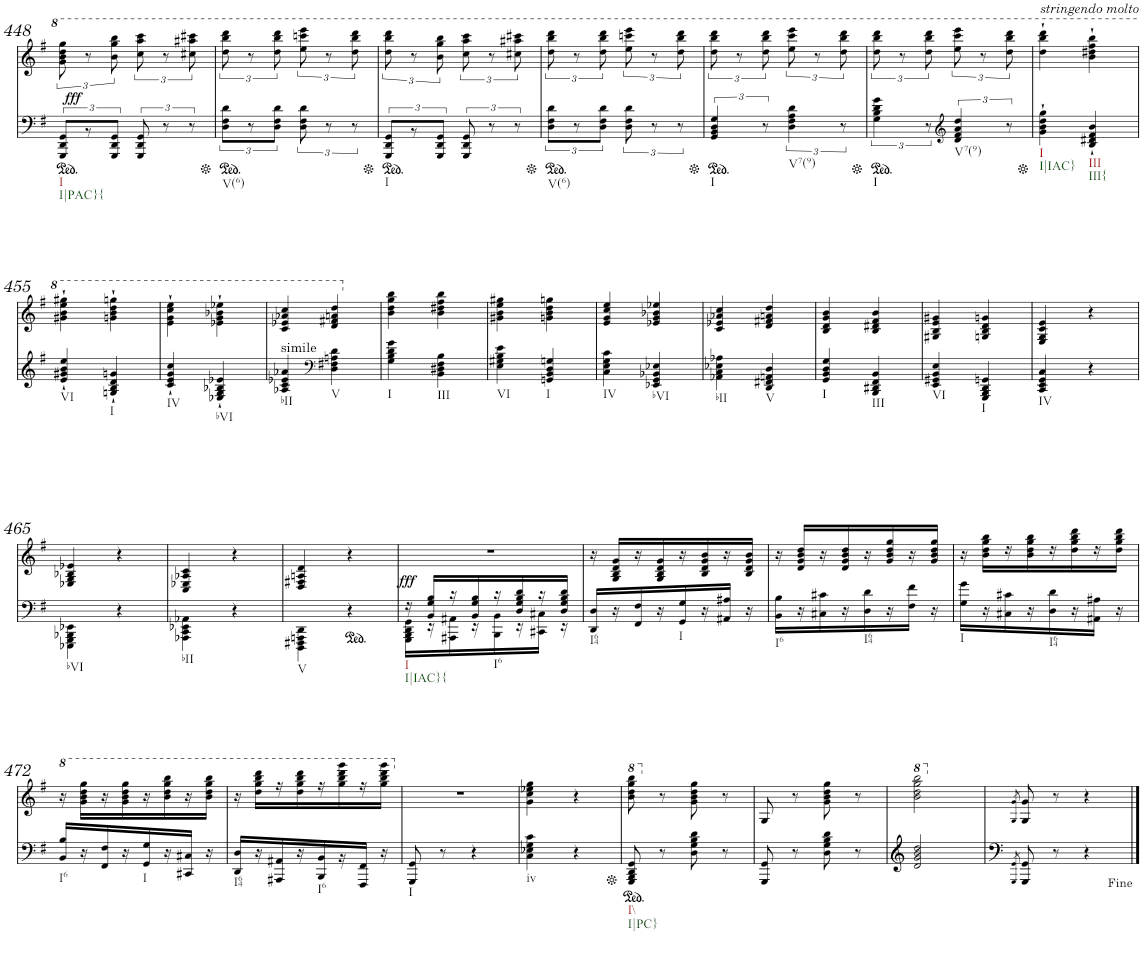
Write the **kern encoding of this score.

**kern	**kern	**dynam
*part1	*part1	*part1
*staff2	*staff1	*staff1/2
*I"Piano	*	*
*I'Pno.	*	*
!!LO:PB:g=z
*clefG2	*clefG2	*
*k[f#]	*k[f#]	*
*M2/4	*M2/4	*
=448	=448	=448
*	*^	*
!LO:TX:b:t=I	!	!	!
!LO:TX:b:t=I|PAC}{	!	!	!
!	!	!	!LO:DY:b
12GGG/ 12DD/ 12GG/L	12gg\ 12bb\ 12ddd\ 12ggg\	2ryy	fff
12r	12r	.	.
12GGG/ 12DD/ 12GG/J	12bb\ 12ggg\ 12bbb\	.	.
12GGG/ 12DD/ 12GG/	12ccc\ 12aaa\ 12cccc\	.	.
12r	12r	.	.
12r	12ccc#X\ 12aaa#X\ 12cccc#X\	.	.
=449	=449	=449	=449
!LO:TX:b:t=V(6)	!	!	!
12D\ 12F#\ 12d\L	12ddd\ 12bbb\ 12dddd\	2ryy	.
12r	12r	.	.
12D\ 12F#\ 12d\J	12ddd\ 12bbb\ 12dddd\	.	.
12D\ 12F#\ 12d\	12eee\ 12ccccn\ 12eeee\	.	.
12r	12r	.	.
12r	12ddd\ 12bbb\ 12dddd\	.	.
=450	=450	=450	=450
!LO:TX:b:t=I	!	!	!
12GGG/ 12DD/ 12GG/L	12ddd\ 12bbb\ 12dddd\	2ryy	.
12r	12r	.	.
12GGG/ 12DD/ 12GG/J	12bb\ 12ggg\ 12bbb\	.	.
12GGG/ 12DD/ 12GG/	12ccc\ 12aaa\ 12cccc\	.	.
12r	12r	.	.
12r	12ccc#X\ 12aaa#X\ 12cccc#X\	.	.
=451	=451	=451	=451
!LO:TX:b:t=V(6)	!	!	!
12D\ 12F#\ 12d\L	12ddd\ 12bbb\ 12dddd\	2ryy	.
12r	12r	.	.
12D\ 12F#\ 12d\J	12ddd\ 12bbb\ 12dddd\	.	.
12D\ 12F#\ 12d\	12eee\ 12ccccn\ 12eeee\	.	.
12r	12r	.	.
12r	12ddd\ 12bbb\ 12dddd\	.	.
=452	=452	=452	=452
!LO:TX:b:t=I	!	!	!
6GG/ 6BB/ 6D/ 6G/	12ddd\ 12bbb\ 12dddd\	2ryy	.
.	12r	.	.
12r	12ddd\ 12bbb\ 12dddd\	.	.
!LO:TX:b:t=V7(9)	!	!	!
6D\ 6F#\ 6A\ 6d\	12eee\ 12cccc\ 12eeee\	.	.
.	12r	.	.
12r	12ddd\ 12bbb\ 12dddd\	.	.
=453	=453	=453	=453
!LO:TX:b:t=I	!	!	!
6G\ 6B\ 6d\ 6g\	12ddd\ 12bbb\ 12dddd\	2ryy	.
.	12r	.	.
12r	12ddd\ 12bbb\ 12dddd\	.	.
*clefG2	*	*	*
!LO:TX:b:t=V7(9)	!	!	!
6d/ 6f#/ 6a/ 6dd/	12eee\ 12cccc\ 12eeee\	.	.
.	12r	.	.
12r	12ddd\ 12bbb\ 12dddd\	.	.
=454	=454	=454	=454
!	!LO:TX:a:i:t=stringendo molto	!	!
!LO:TX:b:t=I	!	!	!
!LO:TX:b:t=I|IAC}	!	!	!
4g\` 4b\` 4dd\` 4gg\`	4ddd\` 4bbb\` 4dddd\`	2ryy	.
!LO:TX:b:t=III	!	!	!
!LO:TX:b:t=III{	!	!	!
4B/` 4d#X/` 4f#/` 4b/`	4bb\` 4ddd#X\` 4fff#\` 4bbb\`	.	.
!!LO:LB:g=z	!!
=455	=455	=455	=455
!LO:TX:b:t=VI	!	!	!
4e/` 4g#X/` 4b/` 4ee/`	4gg#X\` 4bb\` 4eee\` 4ggg#X\`	2ryy	.
!LO:TX:b:t=I	!	!	!
4Gn/` 4B/` 4d/` 4gn/`	4ggn\` 4bb\` 4ddd\` 4gggn\`	.	.
=456	=456	=456	=456
!LO:TX:b:t=IV	!	!	!
4c/` 4e/` 4g/` 4cc/`	4ee\`> 4gg\`> 4ccc\`> 4eee\`>	2ryy	.
!LO:TX:b:t=bVI	!	!	!
4E-X/` 4G/` 4B-X/` 4e-X/`	4ee-X\`> 4gg\`> 4bb-X\`> 4eee-X\`>	.	.
=457	=457	=457	=457
!	!LO:TX:b:t=simile	!	!
!LO:TX:b:t=bII	!	!	!
4A-X/ 4c/ 4e-X/ 4a-X/	4cc/ 4ee-X/ 4aa-X/ 4ccc/	2ryy	.
*clefF4	*	*	*
!LO:TX:b:t=V	!	!	!
4D\ 4F#X\ 4An\ 4d\	4dd/ 4ff#X/ 4aan/ 4ddd/	.	.
=458	=458	=458	=458
!LO:TX:b:t=I	!	!	!
4G\ 4B\ 4d\ 4g\	4b\ 4dd\ 4gg\ 4bb\	2ryy	.
!LO:TX:b:t=III	!	!	!
4BB\ 4D#X\ 4F#\ 4B\	4b\ 4dd#X\ 4ff#\ 4bb\	.	.
=459	=459	=459	=459
!LO:TX:b:t=VI	!	!	!
4E\ 4G#X\ 4B\ 4e\	4g#X\ 4b\ 4ee\ 4gg#X\	2ryy	.
!LO:TX:b:t=I	!	!	!
4GGn/ 4BB/ 4D/ 4Gn/	4gn\ 4b\ 4dd\ 4ggn\	.	.
=460	=460	=460	=460
!LO:TX:b:t=IV	!	!	!
4C\ 4E\ 4G\ 4c\	4e/ 4g/ 4cc/ 4ee/	2ryy	.
!LO:TX:b:t=bVI	!	!	!
4EE-X/ 4GG/ 4BB-X/ 4E-X/	4e-X/ 4g/ 4b-X/ 4ee-X/	.	.
=461	=461	=461	=461
!LO:TX:b:t=bII	!	!	!
4AA-X\ 4C\ 4E-X\ 4A-X\	4c/ 4e-X/ 4a-X/ 4cc/	2ryy	.
!LO:TX:b:t=V	!	!	!
4DD/ 4FF#X/ 4AAn/ 4D/	4d/ 4f#X/ 4an/ 4dd/	.	.
=462	=462	=462	=462
!LO:TX:b:t=I	!	!	!
4GG/ 4BB/ 4D/ 4G/	4B/ 4d/ 4g/ 4b/	2ryy	.
!LO:TX:b:t=III	!	!	!
4BBB/ 4DD#X/ 4FF#/ 4BB/	4B/ 4d#X/ 4f#/ 4b/	.	.
=463	=463	=463	=463
!LO:TX:b:t=VI	!	!	!
4EE/ 4GG#X/ 4BB/ 4E/	4G#X/ 4B/ 4e/ 4g#X/	2ryy	.
!LO:TX:b:t=I	!	!	!
4GGG/ 4BBB/ 4DD/ 4GGn/	4Gn/ 4B/ 4d/ 4gn/	.	.
=464	=464	=464	=464
!LO:TX:b:t=IV	!	!	!
4CC/ 4EE/ 4GG/ 4C/	4E/ 4G/ 4c/ 4e/	2ryy	.
4r	4r	.	.
!!LO:LB:g=z	!!
=465	=465	=465	=465
!LO:TX:b:t=bVI	!	!	!
4EEE-X\ 4GGG\ 4BBB-X\ 4EE-X\	4E-X/ 4G/ 4B-X/ 4e-X/	2ryy	.
4r	4r	.	.
=466	=466	=466	=466
!LO:TX:b:t=bII	!	!	!
4AAA-X\ 4CC\ 4EE-X\ 4AA-X\	4C/ 4E-X/ 4A-X/ 4c/	2ryy	.
4r	4r	.	.
=467	=467	=467	=467
!LO:TX:b:t=V	!	!	!
4DDD\ 4FFF#X\ 4AAAn\ 4DD\	4D/ 4F#X/ 4An/ 4d/	2ryy	.
4r	4r	.	.
=468	=468	=468	=468
*^	*	*	*
!LO:TX:b:t=I	!	!	!	!
!LO:TX:b:t=I|IAC}{	!	!	!	!
!	!	!	!	!LO:DY:a=2
16r	16GGG\ 16BBB\ 16DD\ 16GG\LL	2r	2ryy	fff
16BB/ 16G/ 16B/LL	16r	.	.	.
16r	16AAA#X\ 16AA#X\	.	.	.
16BB/ 16G/ 16B/	16r	.	.	.
!LO:TX:b:t=I6	!	!	!	!
16r	16BBB\ 16BB\	.	.	.
16D/ 16G/ 16B/ 16d/	16r	.	.	.
16r	16CC#X\ 16C#X\JJ	.	.	.
16D/ 16G/ 16B/ 16d/JJ	16r	.	.	.
=469	=469	=469	=469	=469
!LO:TX:b:t=I64	!	!	!	!
*v	*v	*	*	*
16DD/ 16D/LL	16r	2ryy	.
16r	16G/ 16B/ 16d/ 16g/LL	.	.
16FF#/ 16F#/	16r	.	.
16r	16G/ 16B/ 16d/ 16g/	.	.
!LO:TX:b:t=I	!	!	!
16GG/ 16G/	16r	.	.
16r	16B/ 16d/ 16g/ 16b/	.	.
16AA#X/ 16A#X/JJ	16r	.	.
16r	16B/ 16d/ 16g/ 16b/JJ	.	.
=470	=470	=470	=470
!LO:TX:b:t=I6	!	!	!
16BB\ 16B\LL	16r	2ryy	.
16r	16d/ 16g/ 16b/ 16dd/LL	.	.
16C#X\ 16c#X\	16r	.	.
16r	16d/ 16g/ 16b/ 16dd/	.	.
!LO:TX:b:t=I64	!	!	!
16D\ 16d\	16r	.	.
16r	16g/ 16b/ 16dd/ 16gg/	.	.
16F#\ 16f#\JJ	16r	.	.
16r	16g/ 16b/ 16dd/ 16gg/JJ	.	.
=471	=471	=471	=471
!LO:TX:b:t=I	!	!	!
16G\ 16g\LL	16r	2ryy	.
16r	16b\ 16dd\ 16gg\ 16bb\LL	.	.
16C#X\ 16c#X\	16r	.	.
16r	16b\ 16dd\ 16gg\ 16bb\	.	.
!LO:TX:b:t=I64	!	!	!
16D\ 16d\	16r	.	.
16r	16dd\ 16gg\ 16bb\ 16ddd\	.	.
16AA#X\ 16A#X\JJ	16r	.	.
16r	16dd\ 16gg\ 16bb\ 16ddd\JJ	.	.
!!LO:LB:g=z	!!
=472	=472	=472	=472
!LO:TX:b:t=I6	!	!	!
16BB/ 16B/LL	16r	2ryy	.
16r	16gg\ 16bb\ 16ddd\ 16ggg\LL	.	.
16FF#/ 16F#/	16r	.	.
16r	16gg\ 16bb\ 16ddd\ 16ggg\	.	.
!LO:TX:b:t=I	!	!	!
16GG/ 16G/	16r	.	.
16r	16bb\ 16ddd\ 16ggg\ 16bbb\	.	.
16CC#X/ 16C#X/JJ	16r	.	.
16r	16bb\ 16ddd\ 16ggg\ 16bbb\JJ	.	.
=473	=473	=473	=473
!LO:TX:b:t=I64	!	!	!
16DD/ 16D/LL	16r	2ryy	.
16r	16ddd\ 16ggg\ 16bbb\ 16dddd\LL	.	.
16AAA#X/ 16AA#X/	16r	.	.
16r	16ddd\ 16ggg\ 16bbb\ 16dddd\	.	.
!LO:TX:b:t=I6	!	!	!
16BBB/ 16BB/	16r	.	.
16r	16ggg\ 16bbb\ 16dddd\ 16gggg\	.	.
16FFF#/ 16FF#/JJ	16r	.	.
16r	16ggg\ 16bbb\ 16dddd\ 16gggg\JJ	.	.
=474	=474	=474	=474
!LO:TX:b:t=I	!	!	!
8GGG/ 8GG/	2r	2ryy	.
8r	.	.	.
4r	.	.	.
=475	=475	=475	=475
!LO:TX:b:t=iv	!	!	!
4C\ 4E-X\ 4G\ 4c\	4g\ 4cc\ 4ee-X\ 4gg\	2ryy	.
4r	4r	.	.
=476	=476	=476	=476
*	*8va	*	*
!LO:TX:b:t=I\\	!	!	!
!LO:TX:b:t=I|PC}	!	!	!
8GGG/ 8BBB/ 8DD/ 8GG/	8bb\ 8ddd\ 8ggg\ 8bbb\	2ryy	.
*	*X8va	*	*
8r	8r	.	.
8D\ 8G\ 8B\ 8d\	8g\ 8b\ 8dd\ 8gg\	.	.
8r	8r	.	.
=477	=477	=477	=477
8GGG/ 8GG/	8G/	2ryy	.
8r	8r	.	.
8D\ 8G\ 8B\ 8d\	8g\ 8b\ 8dd\ 8gg\	.	.
8r	8r	.	.
=478	=478	=478	=478
*	*8va	*	*
2d/ 2g/ 2b/ 2dd/	2bb\ 2ddd\ 2ggg\ 2bbb\	2ryy	.
*	*v	*v	*
=479	=479	=479
*	*X8va	*
8qGGG/ 8qGG/	8qG/ 8qg/	.
8GGG/ 8GG/	8G/ 8g/	.
8r	8r	.
4r	4r	.
==	==	==
*-	*-	*-
